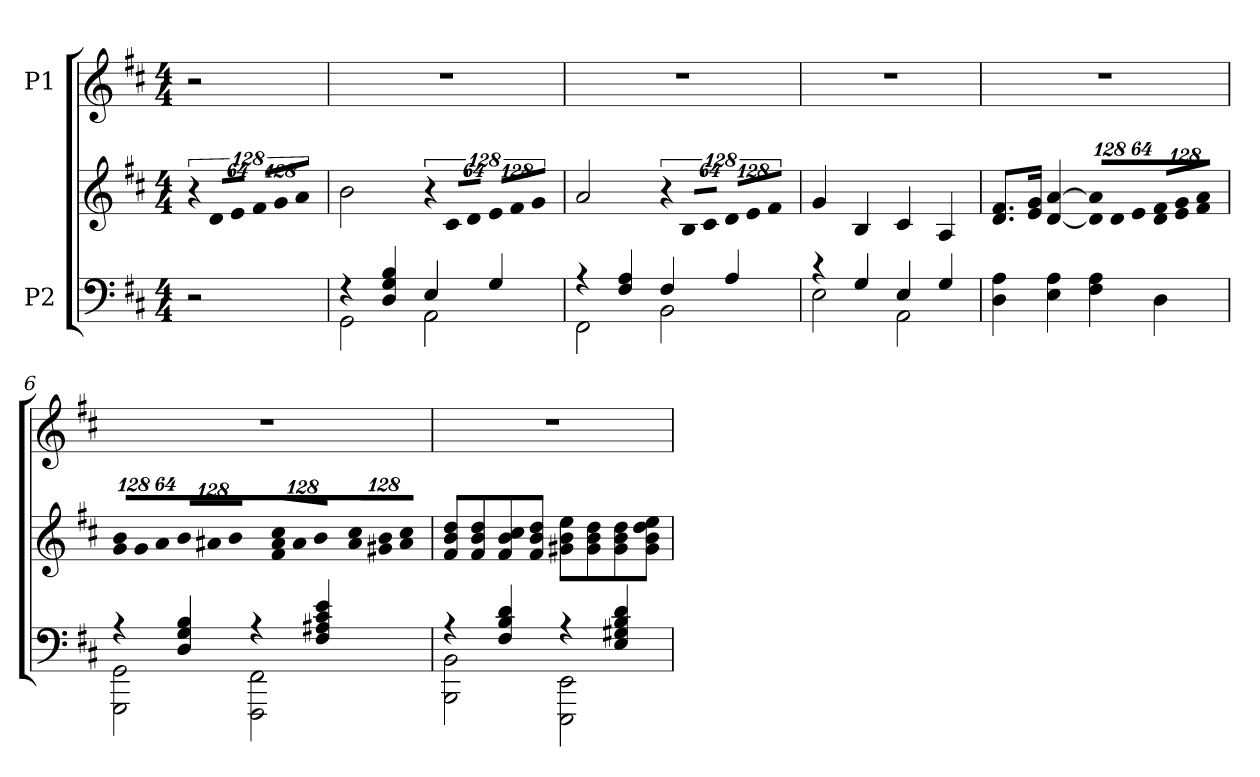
**kern	**kern	**kern
*part2	*part2	*part1
*staff3	*staff2	*staff1
*I"P2	*	*I"P1
!!LO:PB:g=z
*clefF4	*clefG2	*clefG2
*k[f#c#]	*k[f#c#]	*k[f#c#]
*D:	*D:	*D:
*M4/4	*M4/4	*M4/4
=1	=1	=1
!	!LO:N:vis=8	!
2r	1024%85r	2r
!	!LO:N:vis=8	!
.	1024%85di/L	.
!	!LO:N:vis=8	!
.	512%43ei/J	.
*	*Xbrackettup	*
!	!LO:N:vis=8	!
.	1024%85f#i/L	.
!	!LO:N:vis=8	!
.	1024%85gi/	.
!	!LO:N:vis=8	!
.	512%43ai/J	.
=2	=2	=2
*^	*	*
4r	2GGi\	2bi\	1r
4Di/ 4Gi 4Bi	.	.	.
*	*	*brackettup	*
!	!	!LO:N:vis=8	!
4Ei/	2AAi\	1024%85r	.
!	!	!LO:N:vis=8	!
.	.	1024%85c#i/L	.
!	!	!LO:N:vis=8	!
.	.	512%43di/J	.
*	*	*Xbrackettup	*
!	!	!LO:N:vis=8	!
4Gi/	.	1024%85ei/L	.
!	!	!LO:N:vis=8	!
.	.	1024%85f#i/	.
!	!	!LO:N:vis=8	!
.	.	512%43gi/J	.
=3	=3	=3	=3
4r	2FF#i\	2ai/	1r
4F#i/ 4Ai	.	.	.
*	*	*brackettup	*
!	!	!LO:N:vis=8	!
4F#i/	2BBi\	1024%85r	.
!	!	!LO:N:vis=8	!
.	.	1024%85Bi/L	.
!	!	!LO:N:vis=8	!
.	.	512%43c#i/J	.
*	*	*Xbrackettup	*
!	!	!LO:N:vis=8	!
4Ai/	.	1024%85di/L	.
!	!	!LO:N:vis=8	!
.	.	1024%85ei/	.
!	!	!LO:N:vis=8	!
.	.	512%43f#i/J	.
=4	=4	=4	=4
4r	2Ei\	4gi/	1r
4Gi/	.	4Bi/	.
4Ei/	2AAi\	4c#i/	.
4Gi/	.	4Ai/	.
*v	*v	*	*
!!LO:LB:g=z
=5	=5	=5
4Di\ 4Ai	8.di/ 8.f#iL	1r
.	16ei/ 16giJk	.
4Ei\ 4Ai	[<4di/ [>4ai	.
!	!LO:N:vis=8	!
4F#i\ 4Ai	1024%85di/] 1024%85ai]L	.
!	!LO:N:vis=8	!
.	1024%85di/	.
!	!LO:N:vis=8	!
.	512%43ei/J	.
!	!LO:N:vis=8	!
4Di\	1024%85di/ 1024%85f#iL	.
!	!LO:N:vis=8	!
.	1024%85ei/ 1024%85gi	.
!	!LO:N:vis=8	!
.	512%43f#i/ 512%43aiJ	.
=6	=6	=6
*^	*	*
!	!	!LO:N:vis=8	!
4r	2GGGi\ 2GGi	1024%85gi/ 1024%85biL	1r
!	!	!LO:N:vis=8	!
.	.	1024%85gi/	.
!	!	!LO:N:vis=8	!
.	.	512%43ai/J	.
!	!	!LO:N:vis=8	!
4Di/ 4Gi 4Bi	.	1024%85bi/L	.
!	!	!LO:N:vis=8	!
.	.	1024%85a#Xi/	.
!	!	!LO:N:vis=8	!
.	.	512%43bi/J	.
!	!	!LO:N:vis=8	!
4r	2FFF#i\ 2FF#i	1024%85f#i/ 1024%85a#i 1024%85cc#iL	.
!	!	!LO:N:vis=8	!
.	.	1024%85a#i/	.
!	!	!LO:N:vis=8	!
.	.	512%43bi/J	.
!	!	!LO:N:vis=8	!
4F#i/ 4A#Xi 4c#i 4ei	.	1024%85a#i/ 1024%85cc#iL	.
!	!	!LO:N:vis=8	!
.	.	1024%85g#Xi/ 1024%85bi	.
!	!	!LO:N:vis=8	!
.	.	512%43a#i/ 512%43cc#iJ	.
=7	=7	=7	=7
4r	2BBBi\ 2BBi	8f#i/ 8bi 8ddiL	1r
.	.	8f#i/ 8bi 8ddi	.
4F#i/ 4Bi 4di	.	8f#i/ 8bi 8cc#i	.
.	.	8f#i/ 8bi 8ddiJ	.
4r	2EEEi\ 2EEi	8g#Xi\ 8bi 8eeiL	.
.	.	8g#i\ 8bi 8ddi	.
4Ei/ 4G#Xi 4Bi 4di	.	8g#i\ 8bi 8ddi	.
.	.	8g#i\ 8bi 8ddi 8eeiJ	.
*v	*v	*	*
=	=	=
*-	*-	*-
